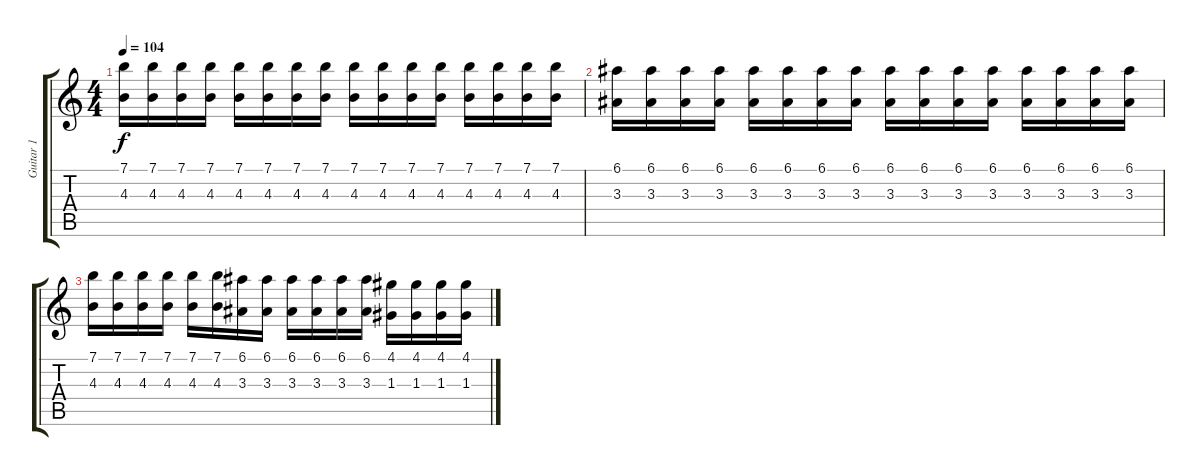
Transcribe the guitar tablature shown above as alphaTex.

\track ("Guitar 1" "Guitar 1") {instrument acousticguitarsteel}
\staff {score tabs}
\tuning (E4 B3 G3 D3 A2 E2) {hide}
\ts (4 4)
\tempo 104
\clef g2
\ks c
(7.1 4.3).16{dy f} (7.1 4.3).16 (7.1 4.3).16 (7.1 4.3).16 (7.1 4.3).16 (7.1 4.3).16 (7.1 4.3).16 (7.1 4.3).16 (7.1 4.3).16 (7.1 4.3).16 (7.1 4.3).16 (7.1 4.3).16 (7.1 4.3).16 (7.1 4.3).16 (7.1 4.3).16 (7.1 4.3).16 |
(6.1 3.3).16 (6.1 3.3).16 (6.1 3.3).16 (6.1 3.3).16 (6.1 3.3).16 (6.1 3.3).16 (6.1 3.3).16 (6.1 3.3).16 (6.1 3.3).16 (6.1 3.3).16 (6.1 3.3).16 (6.1 3.3).16 (6.1 3.3).16 (6.1 3.3).16 (6.1 3.3).16 (6.1 3.3).16 |
(7.1 4.3).16 (7.1 4.3).16 (7.1 4.3).16 (7.1 4.3).16 (7.1 4.3).16 (7.1 4.3).16 (6.1 3.3).16 (6.1 3.3).16 (6.1 3.3).16 (6.1 3.3).16 (6.1 3.3).16 (6.1 3.3).16 (4.1 1.3).16 (4.1 1.3).16 (4.1 1.3).16 (4.1 1.3).16
